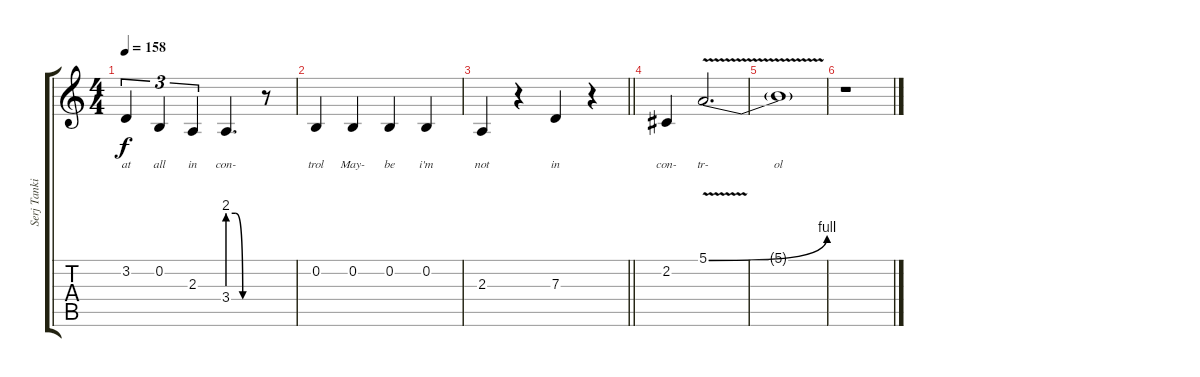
\track ("Serj Tankian (vocals)" "Serj Tanki") {instrument acousticgrandpiano}
\staff {score tabs}
\tuning (E4 B3 G3 D3 A2 E2) {hide}
\ts (4 4)
\tempo 158
\clef g2
\ks c
3.2.4{tu (3 2) lyrics (0 "at") lyrics (1 "") lyrics (2 "") lyrics (3 "") lyrics (4 "") dy f} 0.2.4{tu (3 2) lyrics (0 "all") lyrics (1 "") lyrics (2 "") lyrics (3 "") lyrics (4 "")} 2.3.4{tu (3 2) lyrics (0 "in") lyrics (1 "") lyrics (2 "") lyrics (3 "") lyrics (4 "")} 3.4{be (custom 0 8 15 8 30 0 60 0)}.4{d lyrics (0 "con-") lyrics (1 "") lyrics (2 "") lyrics (3 "") lyrics (4 "")} r.8 |
0.2.4{lyrics (0 "trol") lyrics (1 "") lyrics (2 "") lyrics (3 "") lyrics (4 "")} 0.2.4{lyrics (0 "May-") lyrics (1 "") lyrics (2 "") lyrics (3 "") lyrics (4 "")} 0.2.4{lyrics (0 "be") lyrics (1 "") lyrics (2 "") lyrics (3 "") lyrics (4 "")} 0.2.4{lyrics (0 "i'm") lyrics (1 "") lyrics (2 "") lyrics (3 "") lyrics (4 "")} |
\barLineRight lightlight
2.3.4{lyrics (0 "not") lyrics (1 "") lyrics (2 "") lyrics (3 "") lyrics (4 "")} r.4 7.3.4{lyrics (0 "in") lyrics (1 "") lyrics (2 "") lyrics (3 "") lyrics (4 "")} r.4 |
2.2.4{lyrics (0 "con-") lyrics (1 "") lyrics (2 "") lyrics (3 "") lyrics (4 "")} 5.1{be (bend 0 0 60 4) v}.2{d lyrics (0 "tr-") lyrics (1 "") lyrics (2 "") lyrics (3 "") lyrics (4 "")} |
5.1{t}.1{lyrics (0 "ol") lyrics (1 "") lyrics (2 "") lyrics (3 "") lyrics (4 "")} |
r.1
